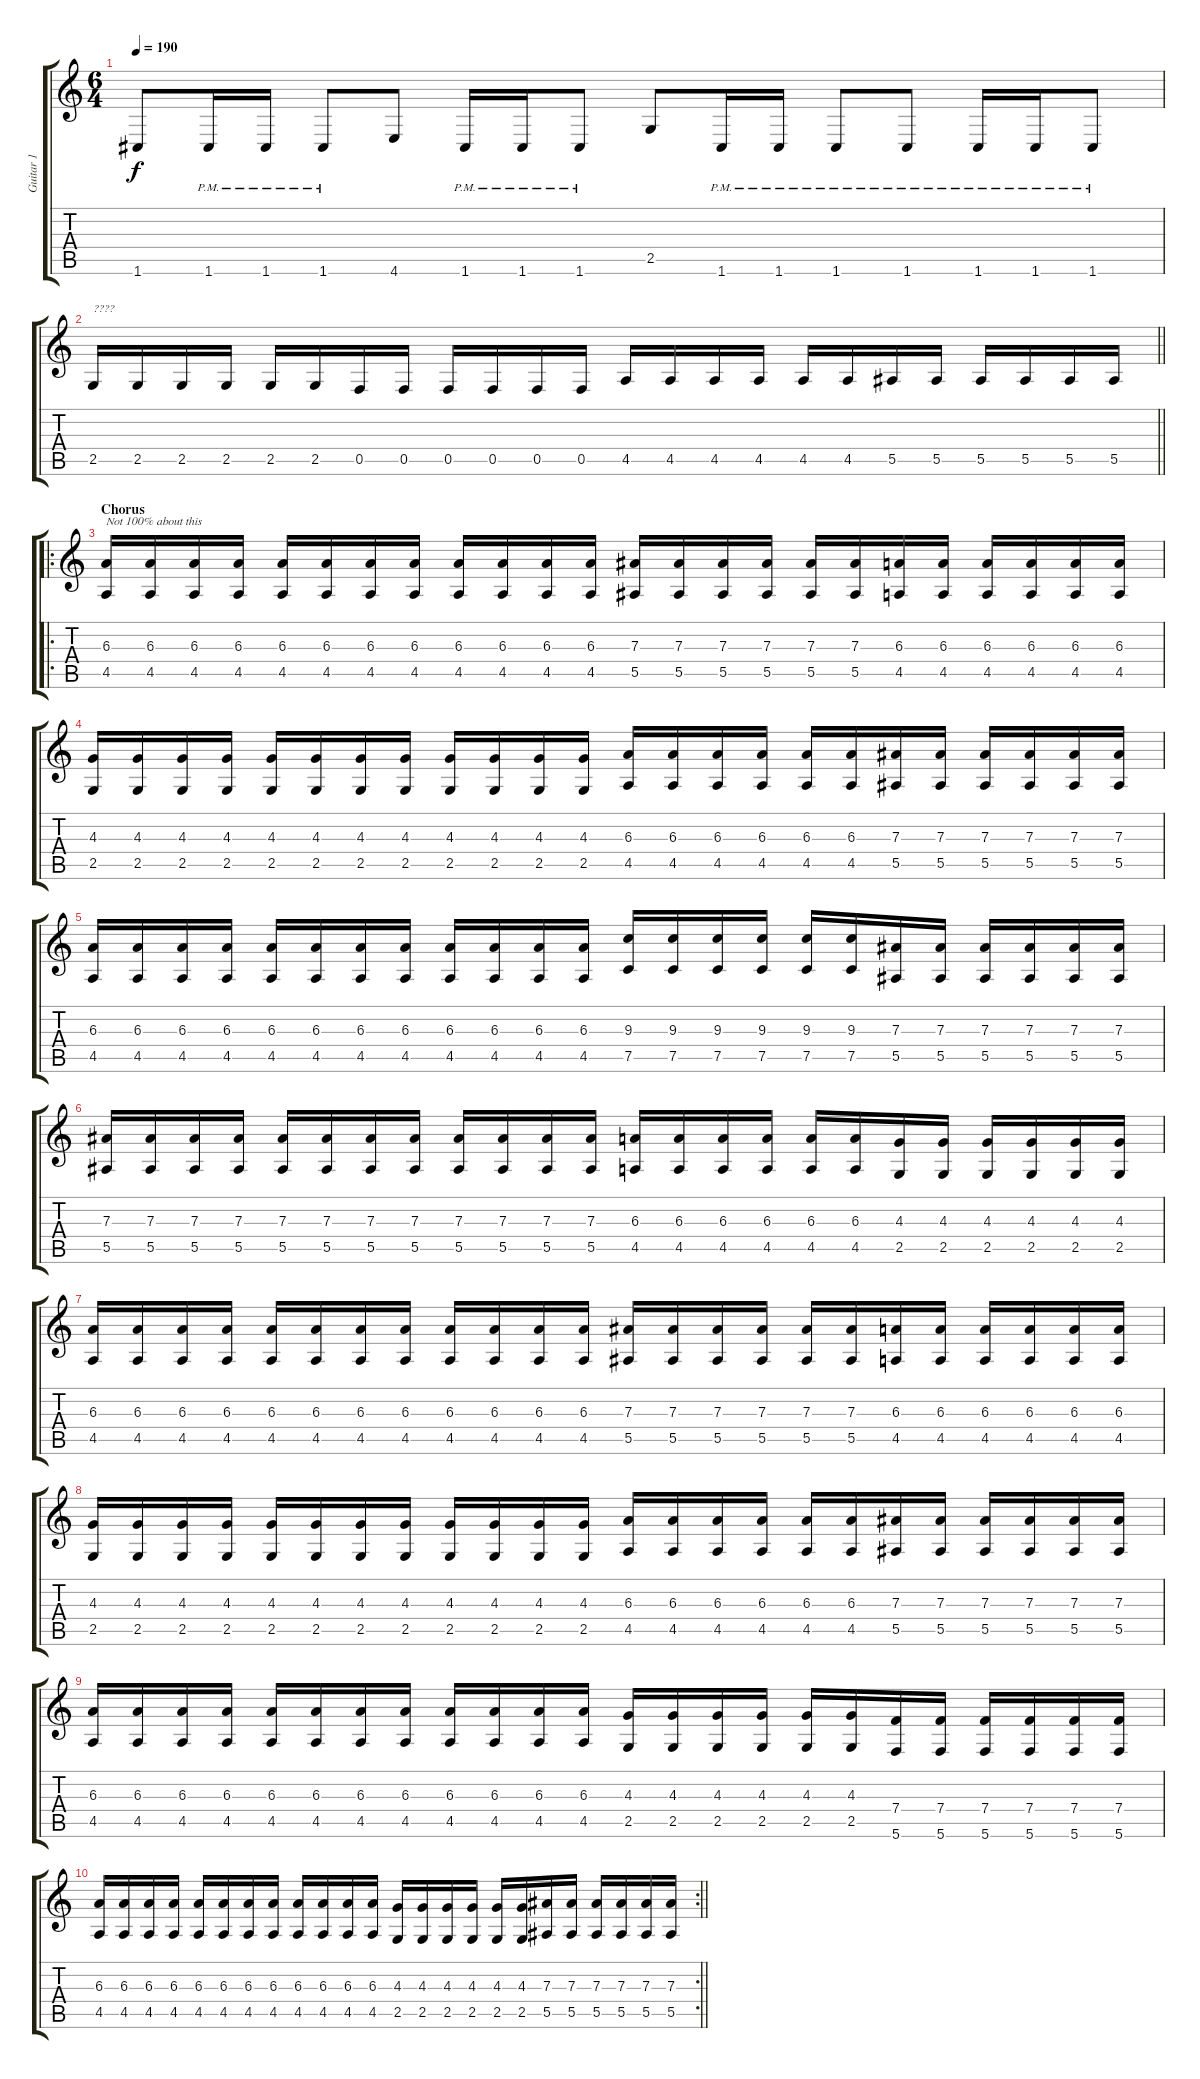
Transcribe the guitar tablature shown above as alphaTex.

\track ("Guitar 1" "Guitar 1") {instrument distortionguitar}
\staff {score tabs}
\tuning (C4 G3 Eb3 Bb2 F2 C2) {hide}
\ts (6 4)
\tempo 190
\clef g2
\ks c
1.6.8{dy f} 1.6{pm}.16 1.6{pm}.16 1.6{pm}.8 4.6.8 1.6{pm}.16 1.6{pm}.16 1.6{pm}.8 2.5.8 1.6{pm}.16 1.6{pm}.16 1.6{pm}.8 1.6{pm}.8 1.6{pm}.16 1.6{pm}.16 1.6{pm}.8 |
\barLineRight lightlight
2.5.16{txt "????"} 2.5.16 2.5.16 2.5.16 2.5.16 2.5.16 0.5.16 0.5.16 0.5.16 0.5.16 0.5.16 0.5.16 4.5.16 4.5.16 4.5.16 4.5.16 4.5.16 4.5.16 5.5.16 5.5.16 5.5.16 5.5.16 5.5.16 5.5.16 |
\ro
\section ("" "Chorus ")
(6.3 4.5).16{txt "Not 100% about this"} (6.3 4.5).16 (6.3 4.5).16 (6.3 4.5).16 (6.3 4.5).16 (6.3 4.5).16 (6.3 4.5).16 (6.3 4.5).16 (6.3 4.5).16 (6.3 4.5).16 (6.3 4.5).16 (6.3 4.5).16 (7.3 5.5).16 (7.3 5.5).16 (7.3 5.5).16 (7.3 5.5).16 (7.3 5.5).16 (7.3 5.5).16 (6.3 4.5).16 (6.3 4.5).16 (6.3 4.5).16 (6.3 4.5).16 (6.3 4.5).16 (6.3 4.5).16 |
(4.3 2.5).16 (4.3 2.5).16 (4.3 2.5).16 (4.3 2.5).16 (4.3 2.5).16 (4.3 2.5).16 (4.3 2.5).16 (4.3 2.5).16 (4.3 2.5).16 (4.3 2.5).16 (4.3 2.5).16 (4.3 2.5).16 (6.3 4.5).16 (6.3 4.5).16 (6.3 4.5).16 (6.3 4.5).16 (6.3 4.5).16 (6.3 4.5).16 (7.3 5.5).16 (7.3 5.5).16 (7.3 5.5).16 (7.3 5.5).16 (7.3 5.5).16 (7.3 5.5).16 |
(6.3 4.5).16 (6.3 4.5).16 (6.3 4.5).16 (6.3 4.5).16 (6.3 4.5).16 (6.3 4.5).16 (6.3 4.5).16 (6.3 4.5).16 (6.3 4.5).16 (6.3 4.5).16 (6.3 4.5).16 (6.3 4.5).16 (9.3 7.5).16 (9.3 7.5).16 (9.3 7.5).16 (9.3 7.5).16 (9.3 7.5).16 (9.3 7.5).16 (7.3 5.5).16 (7.3 5.5).16 (7.3 5.5).16 (7.3 5.5).16 (7.3 5.5).16 (7.3 5.5).16 |
(7.3 5.5).16 (7.3 5.5).16 (7.3 5.5).16 (7.3 5.5).16 (7.3 5.5).16 (7.3 5.5).16 (7.3 5.5).16 (7.3 5.5).16 (7.3 5.5).16 (7.3 5.5).16 (7.3 5.5).16 (7.3 5.5).16 (6.3 4.5).16 (6.3 4.5).16 (6.3 4.5).16 (6.3 4.5).16 (6.3 4.5).16 (6.3 4.5).16 (4.3 2.5).16 (4.3 2.5).16 (4.3 2.5).16 (4.3 2.5).16 (4.3 2.5).16 (4.3 2.5).16 |
(6.3 4.5).16 (6.3 4.5).16 (6.3 4.5).16 (6.3 4.5).16 (6.3 4.5).16 (6.3 4.5).16 (6.3 4.5).16 (6.3 4.5).16 (6.3 4.5).16 (6.3 4.5).16 (6.3 4.5).16 (6.3 4.5).16 (7.3 5.5).16 (7.3 5.5).16 (7.3 5.5).16 (7.3 5.5).16 (7.3 5.5).16 (7.3 5.5).16 (6.3 4.5).16 (6.3 4.5).16 (6.3 4.5).16 (6.3 4.5).16 (6.3 4.5).16 (6.3 4.5).16 |
(4.3 2.5).16 (4.3 2.5).16 (4.3 2.5).16 (4.3 2.5).16 (4.3 2.5).16 (4.3 2.5).16 (4.3 2.5).16 (4.3 2.5).16 (4.3 2.5).16 (4.3 2.5).16 (4.3 2.5).16 (4.3 2.5).16 (6.3 4.5).16 (6.3 4.5).16 (6.3 4.5).16 (6.3 4.5).16 (6.3 4.5).16 (6.3 4.5).16 (7.3 5.5).16 (7.3 5.5).16 (7.3 5.5).16 (7.3 5.5).16 (7.3 5.5).16 (7.3 5.5).16 |
(6.3 4.5).16 (6.3 4.5).16 (6.3 4.5).16 (6.3 4.5).16 (6.3 4.5).16 (6.3 4.5).16 (6.3 4.5).16 (6.3 4.5).16 (6.3 4.5).16 (6.3 4.5).16 (6.3 4.5).16 (6.3 4.5).16 (4.3 2.5).16 (4.3 2.5).16 (4.3 2.5).16 (4.3 2.5).16 (4.3 2.5).16 (4.3 2.5).16 (7.4 5.6).16 (7.4 5.6).16 (7.4 5.6).16 (7.4 5.6).16 (7.4 5.6).16 (7.4 5.6).16 |
\rc 2
\barLineRight lightlight
(6.3 4.5).16 (6.3 4.5).16 (6.3 4.5).16 (6.3 4.5).16 (6.3 4.5).16 (6.3 4.5).16 (6.3 4.5).16 (6.3 4.5).16 (6.3 4.5).16 (6.3 4.5).16 (6.3 4.5).16 (6.3 4.5).16 (4.3 2.5).16 (4.3 2.5).16 (4.3 2.5).16 (4.3 2.5).16 (4.3 2.5).16 (4.3 2.5).16 (7.3 5.5).16 (7.3 5.5).16 (7.3 5.5).16 (7.3 5.5).16 (7.3 5.5).16 (7.3 5.5).16
